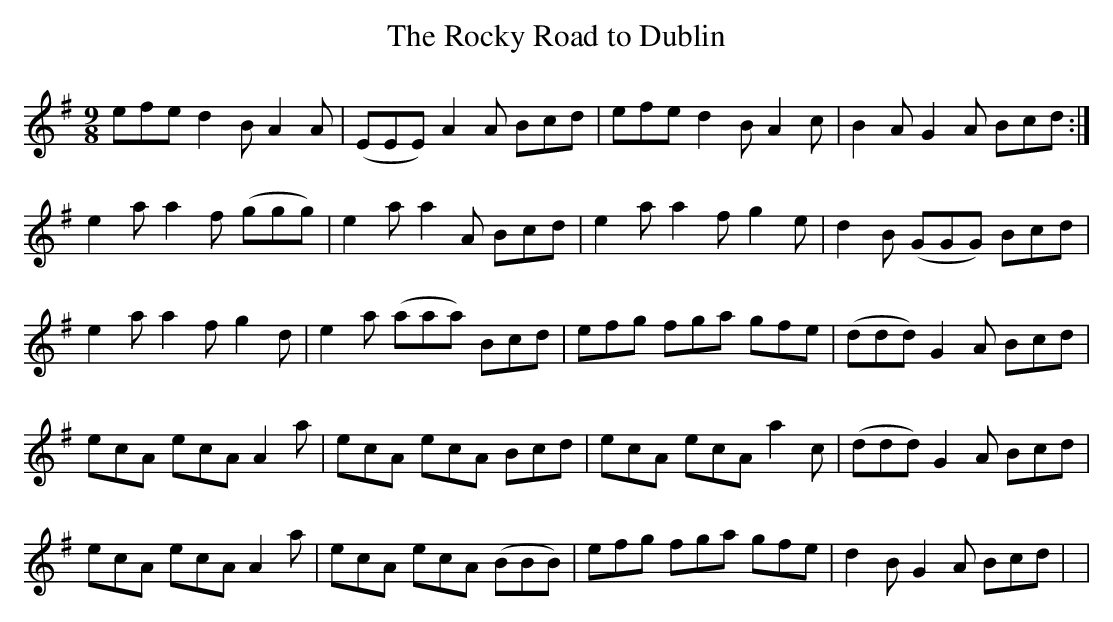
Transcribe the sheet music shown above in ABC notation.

X:1
T:The Rocky Road to Dublin
M:9/8
K:ADor
L:1/8
efe d2 B A2 A|(EEE) A2 A Bcd|efe d2 B A2 c|B2 A G2 A Bcd :|
e2 a a2 f (ggg)|e2 a a2 A Bcd|e2 a a2 f g2 e|d2 B (GGG) Bcd|
e2 a a2 f g2 d|e2 a (aaa) Bcd|efg fga gfe|(ddd) G2 A Bcd|
ecA ecA A2 a|ecA ecA Bcd| ecA ecA a2 c|(ddd) G2 A Bcd|
ecA ecA A2 a|ecA ecA (BBB)|efg fga gfe|d2 B G2 A Bcd |>|
